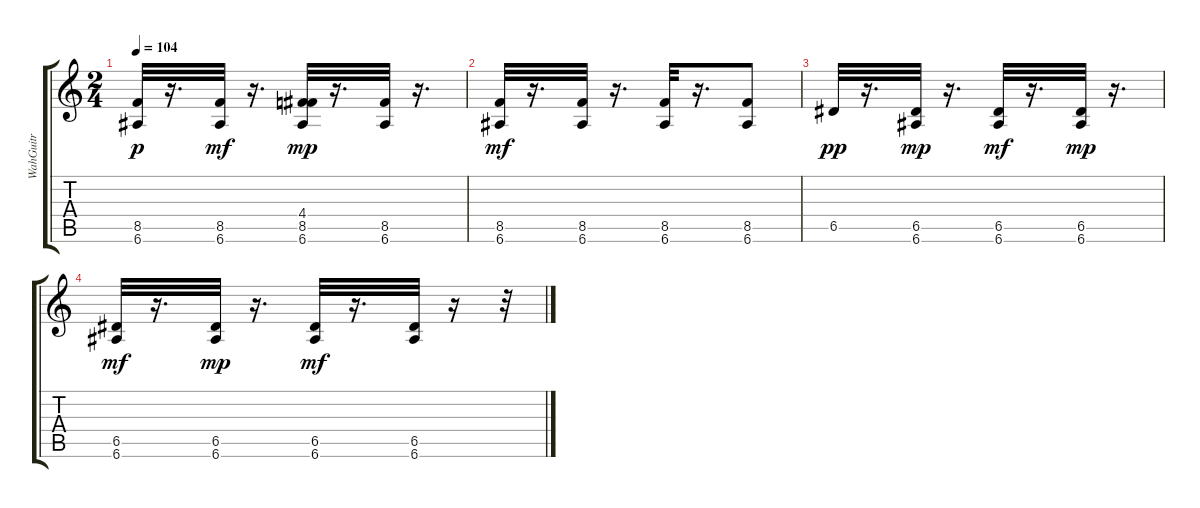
\track ("WahGuitr" "WahGuitr") {instrument distortionguitar}
\staff {score tabs}
\tuning (E4 B3 G3 D3 A2 E2) {hide}
\ts (2 4)
\tempo 104
\clef g2
\ks c
(8.5 6.6).32{dy p} r.16{d} (8.5 6.6).32{dy mf} r.16{d} (4.4 8.5 6.6).32{dy mp} r.16{d} (8.5 6.6).32 r.16{d} |
(8.5 6.6).32{dy mf} r.16{d} (8.5 6.6).32 r.16{d} (8.5 6.6).32 r.16{d} (8.5 6.6).8 |
6.5.32{dy pp} r.16{d} (6.5 6.6).32{dy mp} r.16{d} (6.5 6.6).32{dy mf} r.16{d} (6.5 6.6).32{dy mp} r.16{d} |
(6.5 6.6).32{dy mf} r.16{d} (6.5 6.6).32{dy mp} r.16{d} (6.5 6.6).32{dy mf} r.16{d} (6.5 6.6).32 r.16 r.32
